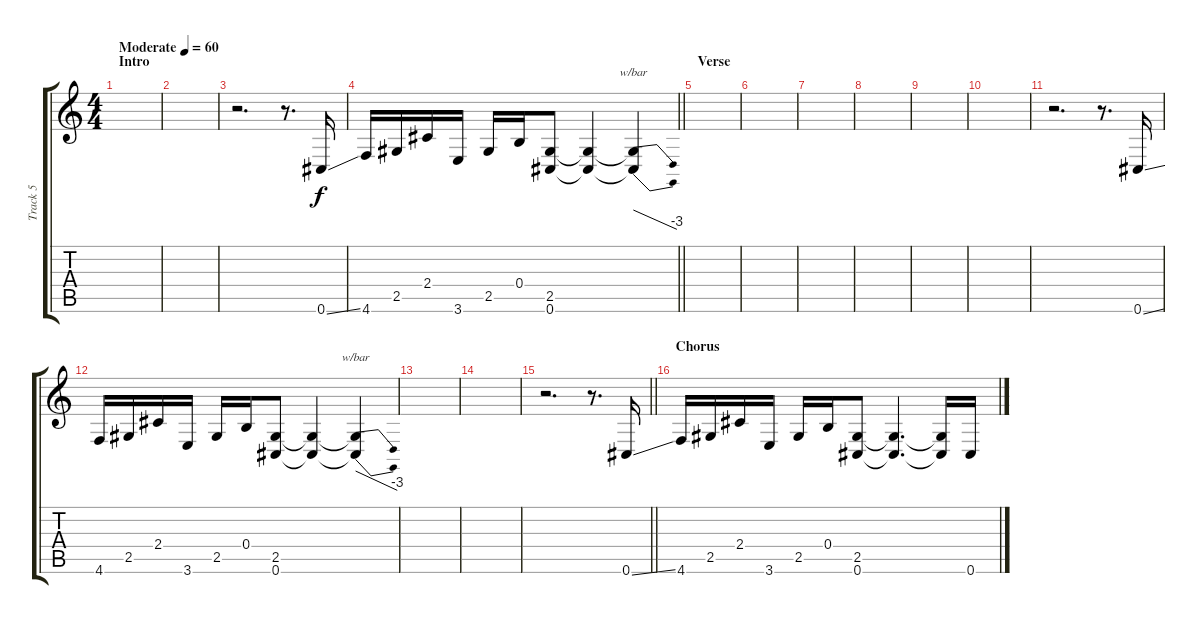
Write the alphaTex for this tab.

\track ("Track 5" "Track 5") {instrument distortionguitar}
\staff {score tabs}
\tuning (Db4 Ab3 E3 B2 Gb2 Db2) {hide}
\ts (4 4)
\section ("" "Intro")
\tempo (60 "Moderate")
\clef g2
\ks c
|
|
r.2{d} r.8{d} 0.6{ss}.16 |
\barLineRight lightlight
4.6.16 2.5.16 2.4.16 3.6.16 2.5.16 0.4.16 (2.5 0.6).8 (2.5{t} 0.6{t}).4 (2.5{t} 0.6{t}).4{tbe (dive default 0 0 60 -12)} |
\section ("" "Verse")
|
|
|
|
|
|
r.2{d} r.8{d} 0.6{ss}.16 |
4.6.16 2.5.16 2.4.16 3.6.16 2.5.16 0.4.16 (2.5 0.6).8 (2.5{t} 0.6{t}).4 (2.5{t} 0.6{t}).4{tbe (dive default 0 0 60 -12)} |
|
|
\barLineRight lightlight
r.2{d} r.8{d} 0.6{ss}.16 |
\section ("" "Chorus")
4.6.16 2.5.16 2.4.16 3.6.16 2.5.16 0.4.16 (2.5 0.6).8 (2.5{t} 0.6{t}).4{d} (2.5{t} 0.6{t}).16 0.6{ss}.16
